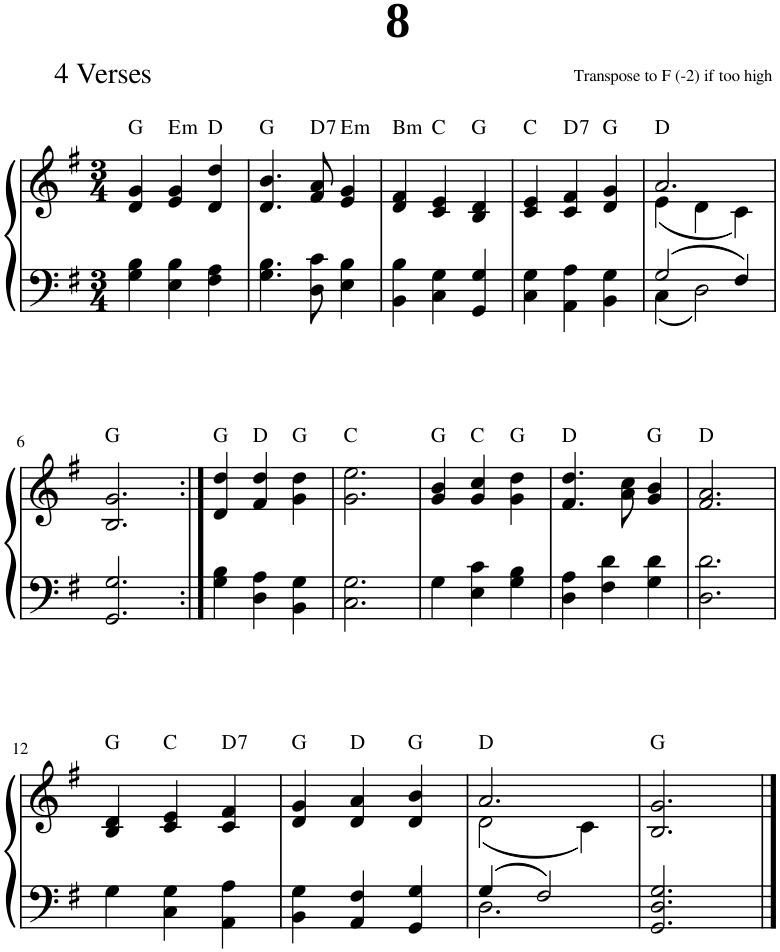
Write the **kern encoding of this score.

**kern	**kern	**harte
*part1	*part1	*part1
*staff2	*staff1	*
*I"Piano	*	*
*I'Pno.	*	*
*clefF4	*clefG2	*
*k[f#]	*k[f#]	*
*M3/4	*M3/4	*
=1	=1	=1
4G\ 4B\	4d/ 4g/	G:maj
!	!	!LO:H:kt=m
4E\ 4B\	4e/ 4g/	E:min
4F#\ 4A\	4d/ 4dd/	D:maj
=2	=2	=2
4.G\ 4.B\	4.d/ 4.b/	G:maj
!	!	!LO:H:kt=7
8D\ 8c\	8f#/ 8a/	D:7
!	!	!LO:H:kt=m
4E\ 4B\	4e/ 4g/	E:min
=3	=3	=3
!	!	!LO:H:kt=m
4BB\ 4B\	4d/ 4f#/	B:min
4C\ 4G\	4c/ 4e/	C:maj
4GG/ 4G/	4B/ 4d/	G:maj
=4	=4	=4
4C\ 4G\	4c/ 4e/	C:maj
!	!	!LO:H:kt=7
4AA\ 4A\	4c/ 4f#/	D:7
4BB\ 4G\	4d/ 4g/	G:maj
=5	=5	=5
*^	*^	*
2G/	4C\	2.a/	(4e\	D:maj
.	2D\	.	4d\	.
4F#/	.	.	4c\)	.
*v	*v	*	*	*
*	*v	*v	*
!!LO:LB:g=z
=6	=6	=6
2.GG/ 2.G/	2.B/ 2.g/	G:maj
=7:|!	=7:|!	=7:|!
4G\ 4B\	4d/ 4dd/	G:maj
4D\ 4A\	4f#/ 4dd/	D:maj
4BB\ 4G\	4g\ 4dd\	G:maj
=8	=8	=8
2.C\ 2.G\	2.g\ 2.ee\	C:maj
=9	=9	=9
4G\	4g/ 4b/	G:maj
4E\ 4c\	4g/ 4cc/	C:maj
4G\ 4B\	4g\ 4dd\	G:maj
=10	=10	=10
4D\ 4A\	4.f#/ 4.dd/	D:maj
4F#\ 4d\	.	.
.	8a\ 8cc\	.
4G\ 4d\	4g/ 4b/	G:maj
=11	=11	=11
2.D\ 2.d\	2.f#/ 2.a/	D:maj
!!LO:LB:g=z
=12	=12	=12
4G\	4B/ 4d/	G:maj
4C\ 4G\	4c/ 4e/	C:maj
!	!	!LO:H:kt=7
4AA\ 4A\	4c/ 4f#/	D:7
=13	=13	=13
4BB\ 4G\	4d/ 4g/	G:maj
4AA/ 4F#/	4d/ 4a/	D:maj
4GG/ 4G/	4d/ 4b/	G:maj
=14	=14	=14
*^	*^	*
4G/	2.D\	2.a/	(2d\	D:maj
2F#/	.	.	.	.
.	.	.	4c\)	.
*v	*v	*	*	*
*	*v	*v	*
=15	=15	=15
2.GG/ 2.D/ 2.G/	2.B/ 2.g/	G:maj
==	==	==
*-	*-	*-
